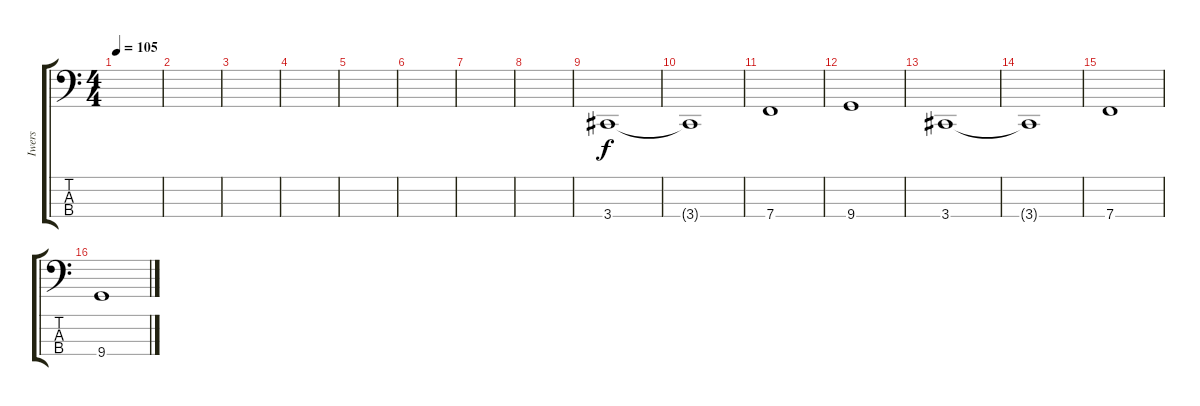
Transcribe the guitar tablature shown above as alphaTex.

\track ("Iwers" "Iwers") {instrument electricbassfinger}
\staff {score tabs}
\tuning (Eb2 Bb1 F1 Bb0) {hide}
\ts (4 4)
\tempo 105
\clef f4
\ks c
|
|
|
|
|
|
|
|
3.4.1 |
3.4{t}.1 |
7.4.1 |
9.4.1 |
3.4.1 |
3.4{t}.1 |
7.4.1 |
9.4.1
